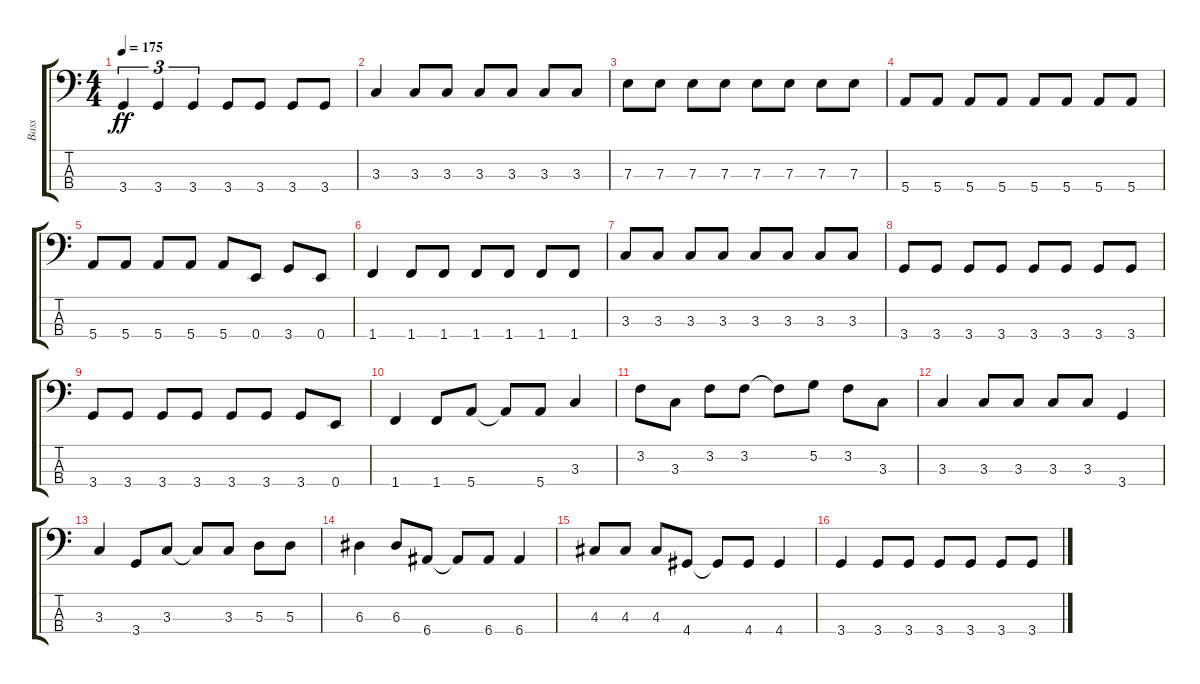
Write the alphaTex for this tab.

\track ("Bass" "Bass") {instrument synthbass2}
\staff {score tabs}
\tuning (G2 D2 A1 E1) {hide}
\ts (4 4)
\tempo 175
\clef f4
\ks c
3.4.4{tu (3 2) dy ff} 3.4.4{tu (3 2)} 3.4.4{tu (3 2)} 3.4.8 3.4.8 3.4.8 3.4.8 |
3.3.4 3.3.8 3.3.8 3.3.8 3.3.8 3.3.8 3.3.8 |
7.3.8 7.3.8 7.3.8 7.3.8 7.3.8 7.3.8 7.3.8 7.3.8 |
5.4.8 5.4.8 5.4.8 5.4.8 5.4.8 5.4.8 5.4.8 5.4.8 |
5.4.8 5.4.8 5.4.8 5.4.8 5.4.8 0.4.8 3.4.8 0.4.8 |
1.4.4 1.4.8 1.4.8 1.4.8 1.4.8 1.4.8 1.4.8 |
3.3.8 3.3.8 3.3.8 3.3.8 3.3.8 3.3.8 3.3.8 3.3.8 |
3.4.8 3.4.8 3.4.8 3.4.8 3.4.8 3.4.8 3.4.8 3.4.8 |
3.4.8 3.4.8 3.4.8 3.4.8 3.4.8 3.4.8 3.4.8 0.4.8 |
1.4.4 1.4.8 5.4.8 5.4{t}.8 5.4.8 3.3.4 |
3.2.8 3.3.8 3.2.8 3.2.8 3.2{t}.8 5.2.8 3.2.8 3.3.8 |
3.3.4 3.3.8 3.3.8 3.3.8 3.3.8 3.4.4 |
3.3.4 3.4.8 3.3.8 3.3{t}.8 3.3.8 5.3.8 5.3.8 |
6.3.4 6.3.8 6.4.8 6.4{t}.8 6.4.8 6.4.4 |
4.3.8 4.3.8 4.3.8 4.4.8 4.4{t}.8 4.4.8 4.4.4 |
3.4.4 3.4.8 3.4.8 3.4.8 3.4.8 3.4.8 3.4.8
